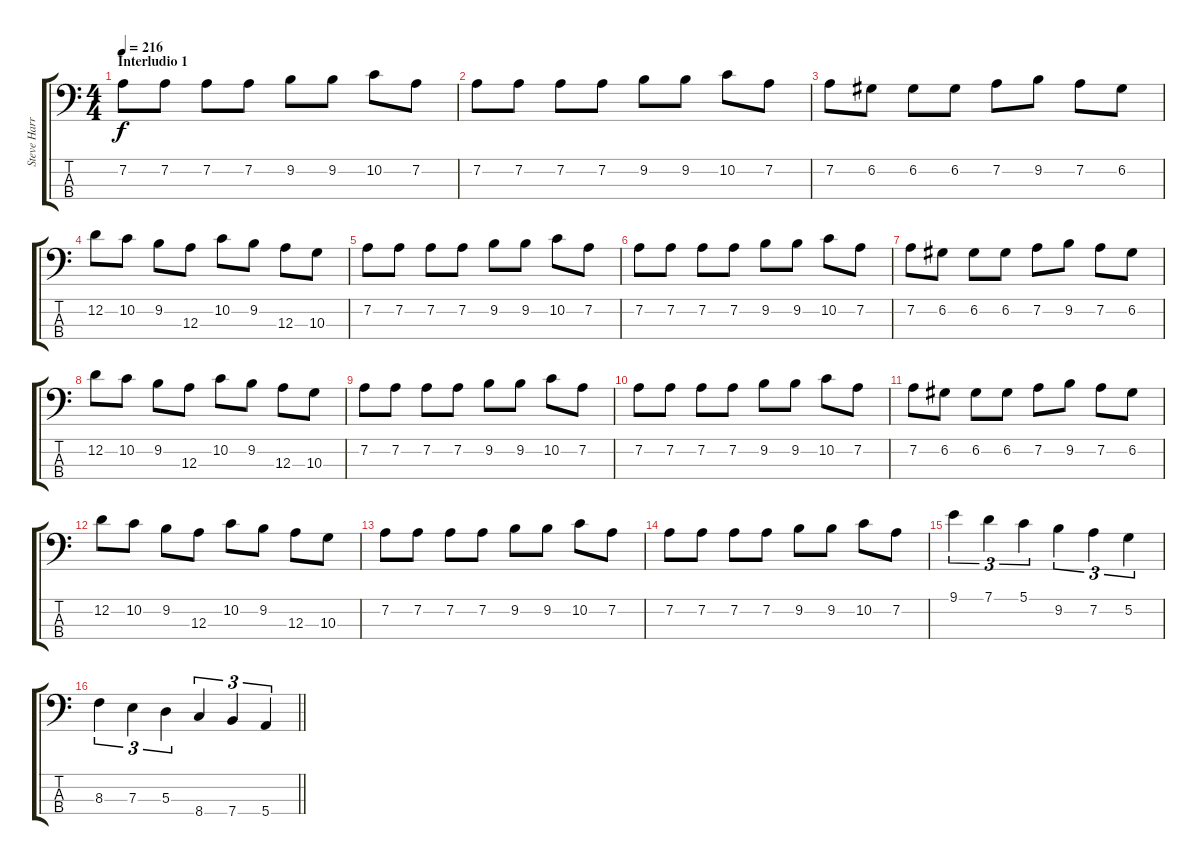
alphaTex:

\track ("Steve Harris" "Steve Harr") {instrument electricbassfinger}
\staff {score tabs}
\tuning (G2 D2 A1 E1) {hide}
\ts (4 4)
\section ("" "Interludio 1")
\tempo 216
\clef f4
\ks c
7.2.8{dy f} 7.2.8 7.2.8 7.2.8 9.2.8 9.2.8 10.2.8 7.2.8 |
7.2.8 7.2.8 7.2.8 7.2.8 9.2.8 9.2.8 10.2.8 7.2.8 |
7.2.8 6.2.8 6.2.8 6.2.8 7.2.8 9.2.8 7.2.8 6.2.8 |
12.2.8 10.2.8 9.2.8 12.3.8 10.2.8 9.2.8 12.3.8 10.3.8 |
7.2.8 7.2.8 7.2.8 7.2.8 9.2.8 9.2.8 10.2.8 7.2.8 |
7.2.8 7.2.8 7.2.8 7.2.8 9.2.8 9.2.8 10.2.8 7.2.8 |
7.2.8 6.2.8 6.2.8 6.2.8 7.2.8 9.2.8 7.2.8 6.2.8 |
12.2.8 10.2.8 9.2.8 12.3.8 10.2.8 9.2.8 12.3.8 10.3.8 |
7.2.8 7.2.8 7.2.8 7.2.8 9.2.8 9.2.8 10.2.8 7.2.8 |
7.2.8 7.2.8 7.2.8 7.2.8 9.2.8 9.2.8 10.2.8 7.2.8 |
7.2.8 6.2.8 6.2.8 6.2.8 7.2.8 9.2.8 7.2.8 6.2.8 |
12.2.8 10.2.8 9.2.8 12.3.8 10.2.8 9.2.8 12.3.8 10.3.8 |
7.2.8 7.2.8 7.2.8 7.2.8 9.2.8 9.2.8 10.2.8 7.2.8 |
7.2.8 7.2.8 7.2.8 7.2.8 9.2.8 9.2.8 10.2.8 7.2.8 |
9.1.4{tu (3 2)} 7.1.4{tu (3 2)} 5.1.4{tu (3 2)} 9.2.4{tu (3 2)} 7.2.4{tu (3 2)} 5.2.4{tu (3 2)} |
\barLineRight lightlight
8.3.4{tu (3 2)} 7.3.4{tu (3 2)} 5.3.4{tu (3 2)} 8.4.4{tu (3 2)} 7.4.4{tu (3 2)} 5.4.4{tu (3 2)}
